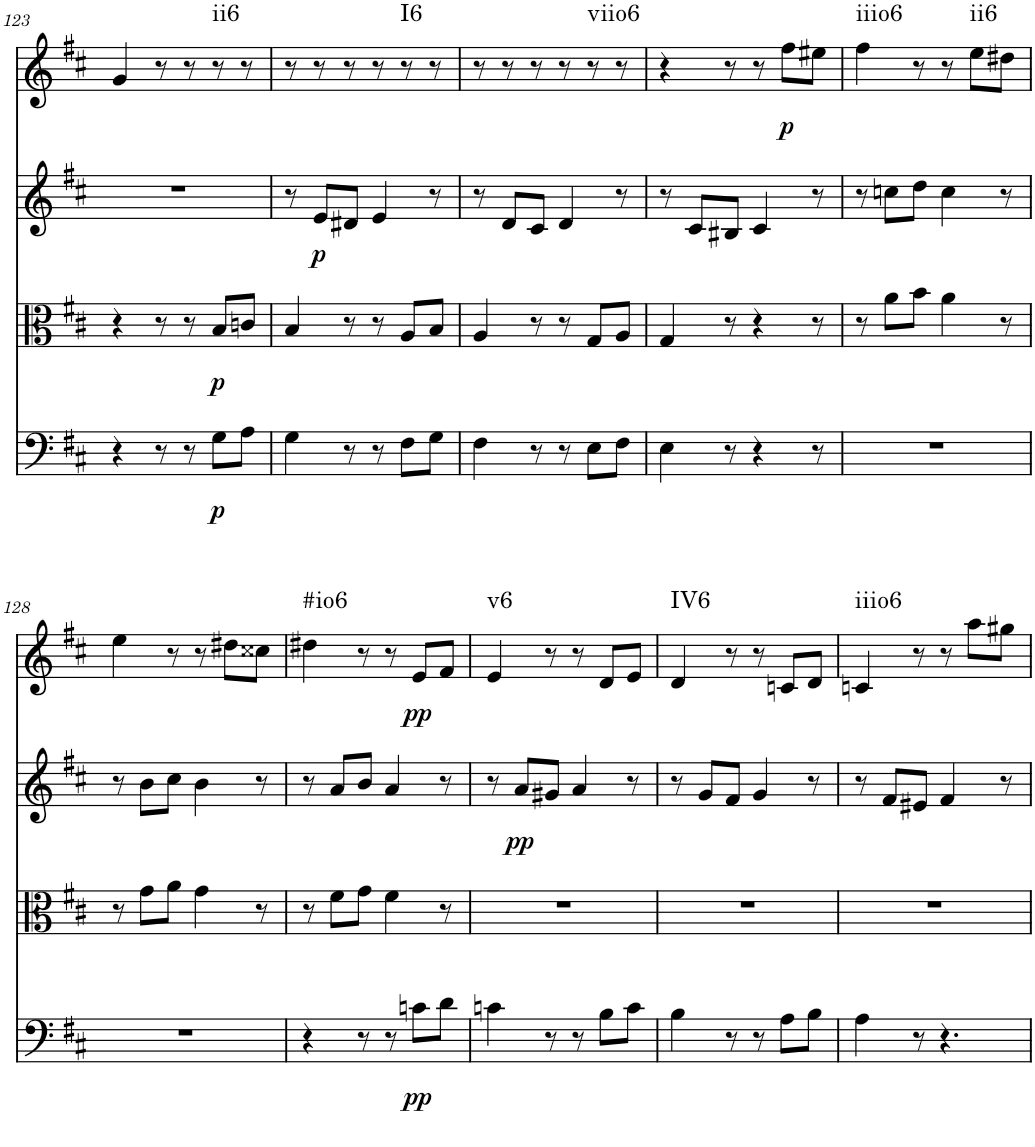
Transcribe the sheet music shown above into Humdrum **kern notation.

**kern	**dynam	**kern	**dynam	**kern	**dynam	**kern	**dynam	**harte
*part4	*part4	*part3	*part3	*part2	*part2	*part1	*part1	*part1
*staff4	*staff4	*staff3	*staff3	*staff2	*staff2	*staff1	*staff1	*
*I"Violoncello	*	*I"Viola	*	*I"Violin II	*	*I"Violin I	*	*
*I'Vc	*	*I'Vla	*	*I'Vln	*	*I'Vln	*	*
!!LO:PB:g=z
*clefF4	*	*clefC3	*	*clefG2	*	*clefG2	*	*
*k[f#c#]	*	*k[f#c#]	*	*k[f#c#]	*	*k[f#c#]	*	*
*M6/8	*	*M6/8	*	*M6/8	*	*M6/8	*	*
=123	=123	=123	=123	=123	=123	=123	=123	=123
4r	.	4r	.	2.r	.	4g/	.	.
8r	.	8r	.	.	.	8r	.	.
8r	.	8r	.	.	.	8r	.	.
!	!LO:DY:b	!	!LO:DY:b	!	!	!	!	!LO:H:kt=ii6
8G\L	p	8B/L	p	.	.	8r	.	N
8A\J	.	8cn/J	.	.	.	8r	.	.
=124	=124	=124	=124	=124	=124	=124	=124	=124
4G\	.	4B/	.	8r	.	8r	.	.
!	!	!	!	!	!LO:DY:b	!	!	!
.	.	.	.	8e/L	p	8r	.	.
8r	.	8r	.	8d#X/J	.	8r	.	.
8r	.	8r	.	4e/	.	8r	.	.
!	!	!	!	!	!	!	!	!LO:H:kt=I6
8F#\L	.	8A/L	.	.	.	8r	.	N
8G\J	.	8B/J	.	8r	.	8r	.	.
=125	=125	=125	=125	=125	=125	=125	=125	=125
4F#\	.	4A/	.	8r	.	8r	.	.
.	.	.	.	8d/L	.	8r	.	.
8r	.	8r	.	8c#/J	.	8r	.	.
8r	.	8r	.	4d/	.	8r	.	.
!	!	!	!	!	!	!	!	!LO:H:kt=viio6
8E\L	.	8G/L	.	.	.	8r	.	N
8F#\J	.	8A/J	.	8r	.	8r	.	.
=126	=126	=126	=126	=126	=126	=126	=126	=126
4E\	.	4G/	.	8r	.	4r	.	.
.	.	.	.	8c#/L	.	.	.	.
8r	.	8r	.	8B#X/J	.	8r	.	.
4r	.	4r	.	4c#/	.	8r	.	.
!	!	!	!	!	!	!	!LO:DY:b	!
.	.	.	.	.	.	8ff#\L	p	.
8r	.	8r	.	8r	.	8ee#X\J	.	.
=127	=127	=127	=127	=127	=127	=127	=127	=127
!	!	!	!	!	!	!	!	!LO:H:kt=iiio6
2.r	.	8r	.	8r	.	4ff#\	.	N
.	.	8a\L	.	8ccn\L	.	.	.	.
.	.	8b\J	.	8dd\J	.	8r	.	.
.	.	4a\	.	4cc\	.	8r	.	.
!	!	!	!	!	!	!	!	!LO:H:kt=ii6
.	.	.	.	.	.	8ee\L	.	N
.	.	8r	.	8r	.	8dd#X\J	.	.
!!LO:LB:g=z
=128	=128	=128	=128	=128	=128	=128	=128	=128
2.r	.	8r	.	8r	.	4ee\	.	.
.	.	8g\L	.	8b\L	.	.	.	.
.	.	8a\J	.	8cc#\J	.	8r	.	.
.	.	4g\	.	4b\	.	8r	.	.
.	.	.	.	.	.	8dd#X\L	.	.
.	.	8r	.	8r	.	8cc##X\J	.	.
=129	=129	=129	=129	=129	=129	=129	=129	=129
!	!	!	!	!	!	!	!	!LO:H:kt=#io6
4r	.	8r	.	8r	.	4dd#X\	.	N
.	.	8f#\L	.	8a/L	.	.	.	.
8r	.	8g\J	.	8b/J	.	8r	.	.
8r	.	4f#\	.	4a/	.	8r	.	.
!	!LO:DY:b	!	!	!	!	!	!LO:DY:b	!
8cn\L	pp	.	.	.	.	8e/L	pp	.
8d\J	.	8r	.	8r	.	8f#/J	.	.
=130	=130	=130	=130	=130	=130	=130	=130	=130
!	!	!	!	!	!	!	!	!LO:H:kt=v6
4cn\	.	2.r	.	8r	.	4e/	.	N
!	!	!	!	!	!LO:DY:b	!	!	!
.	.	.	.	8a/L	pp	.	.	.
8r	.	.	.	8g#X/J	.	8r	.	.
8r	.	.	.	4a/	.	8r	.	.
8B\L	.	.	.	.	.	8d/L	.	.
8c\J	.	.	.	8r	.	8e/J	.	.
=131	=131	=131	=131	=131	=131	=131	=131	=131
!	!	!	!	!	!	!	!	!LO:H:kt=IV6
4B\	.	2.r	.	8r	.	4d/	.	N
.	.	.	.	8g/L	.	.	.	.
8r	.	.	.	8f#/J	.	8r	.	.
8r	.	.	.	4g/	.	8r	.	.
8A\L	.	.	.	.	.	8cn/L	.	.
8B\J	.	.	.	8r	.	8d/J	.	.
=132	=132	=132	=132	=132	=132	=132	=132	=132
!	!	!	!	!	!	!	!	!LO:H:kt=iiio6
4A\	.	2.r	.	8r	.	4cn/	.	N
.	.	.	.	8f#/L	.	.	.	.
8r	.	.	.	8e#X/J	.	8r	.	.
4.r	.	.	.	4f#/	.	8r	.	.
.	.	.	.	.	.	8aa\L	.	.
.	.	.	.	8r	.	8gg#X\J	.	.
=	=	=	=	=	=	=	=	=
*-	*-	*-	*-	*-	*-	*-	*-	*-
